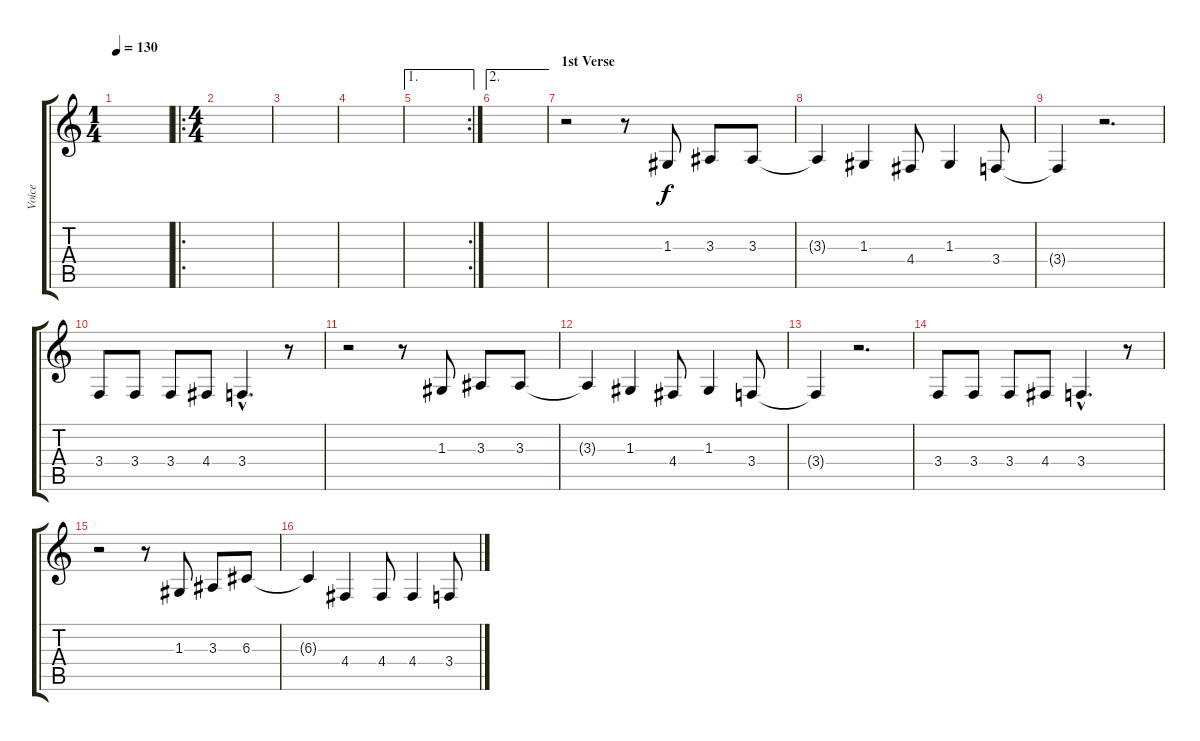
\track ("Voice" "Voice") {instrument altosax}
\staff {score tabs}
\tuning (E4 B3 G3 D3 A2 E2) {hide}
\ts (1 4)
\tempo 130
\clef g2
\ks c
|
\ro
\ts (4 4)
|
|
|
\ae 1
\rc 2
|
\ae 2
|
\section ("" "1st Verse")
r.2 r.8 1.3.8 3.3.8 3.3.8 |
3.3{t}.4 1.3.4 4.4.8 1.3.4 3.4.8 |
3.4{t}.4 r.2{d} |
3.4.8 3.4.8 3.4.8 4.4.8 3.4{hac}.4{d} r.8 |
r.2 r.8 1.3.8 3.3.8 3.3.8 |
3.3{t}.4 1.3.4 4.4.8 1.3.4 3.4.8 |
3.4{t}.4 r.2{d} |
3.4.8 3.4.8 3.4.8 4.4.8 3.4{hac}.4{d} r.8 |
r.2 r.8 1.3.8 3.3.8 6.3.8 |
6.3{t}.4 4.4.4 4.4.8 4.4.4 3.4.8{volume 8}
